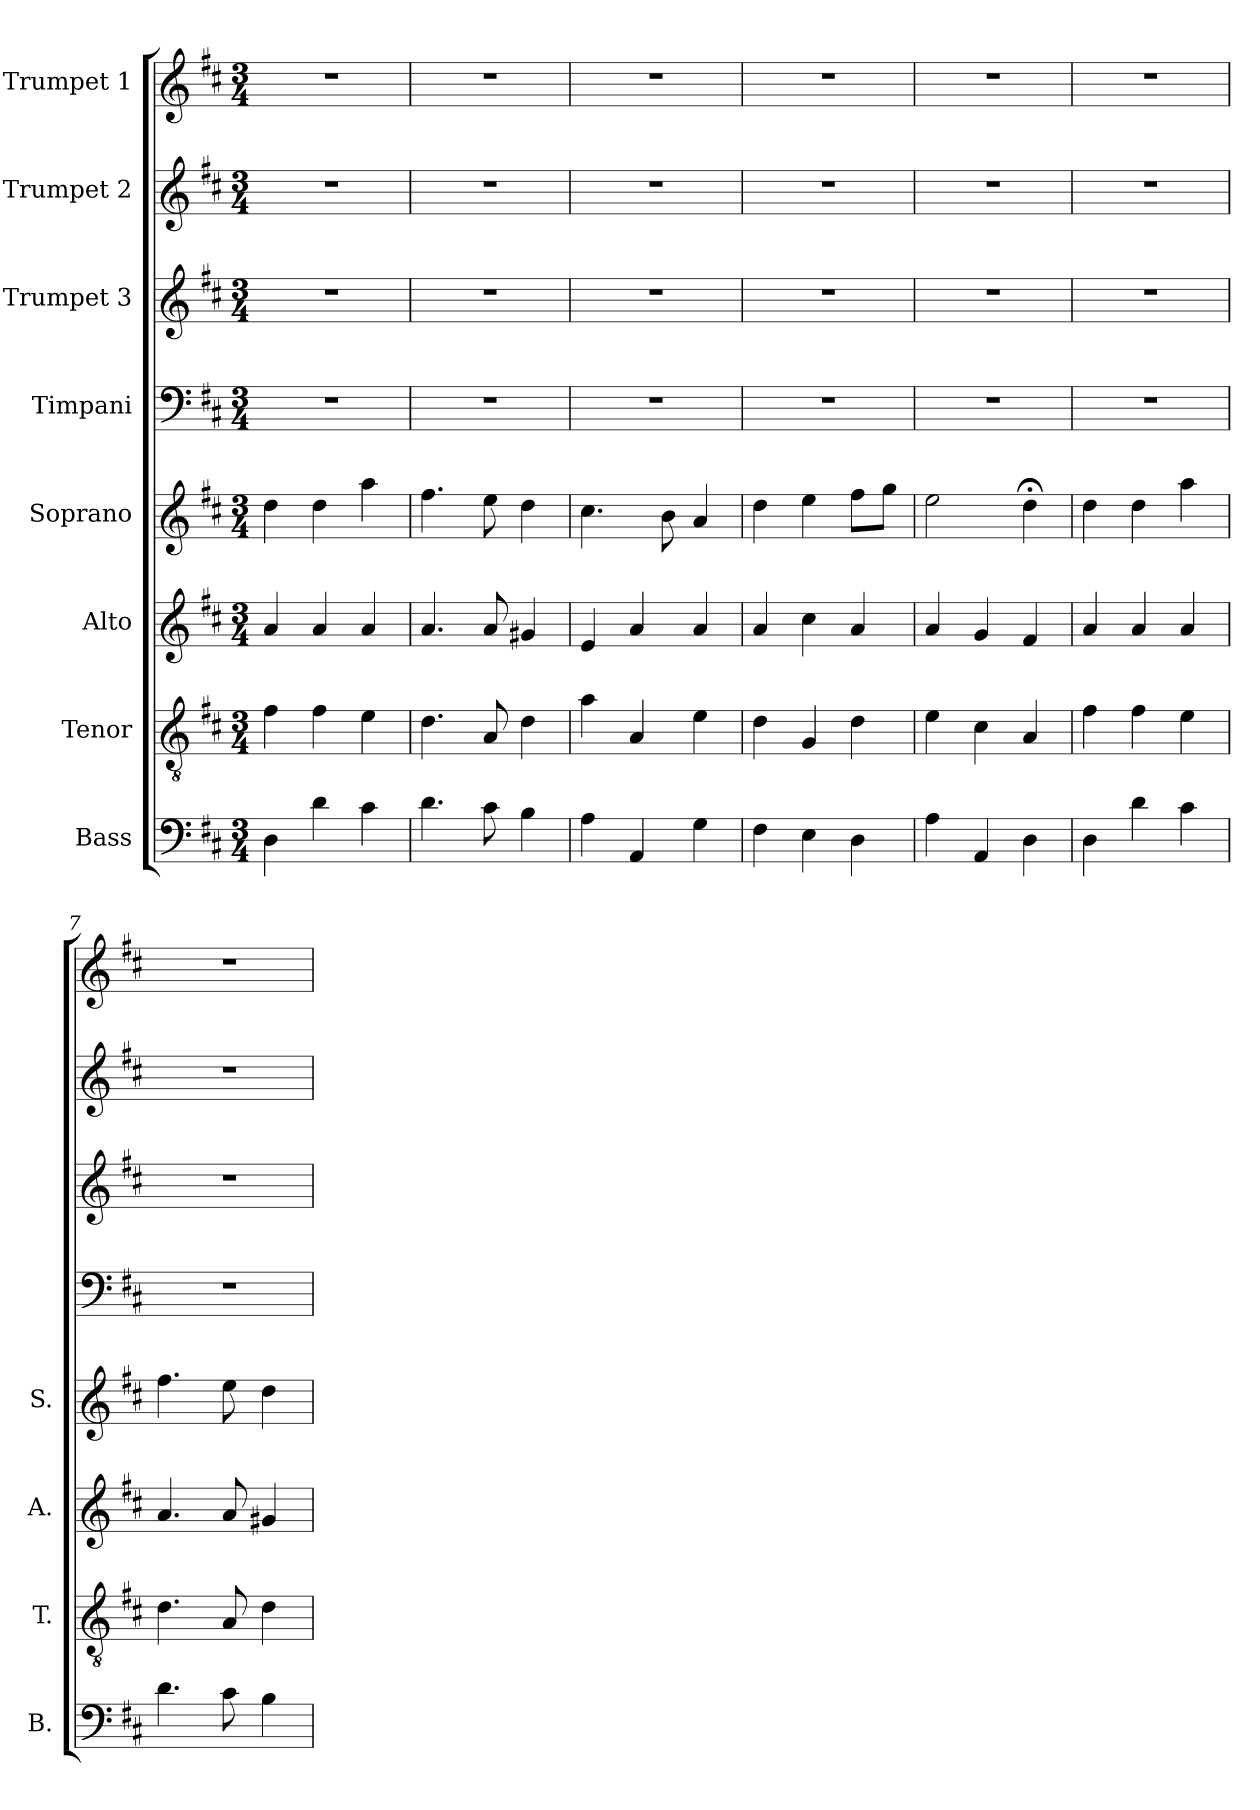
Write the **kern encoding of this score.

**kern	**kern	**kern	**kern	**kern	**kern	**kern	**kern
*part8	*part7	*part6	*part5	*part4	*part3	*part2	*part1
*staff8	*staff7	*staff6	*staff5	*staff4	*staff3	*staff2	*staff1
*I"Bass	*I"Tenor	*I"Alto	*I"Soprano	*I"Timpani	*I"Trumpet 3	*I"Trumpet 2	*I"Trumpet 1
*I'B.	*I'T.	*I'A.	*I'S.	*	*	*	*
*clefF4	*clefGv2	*clefG2	*clefG2	*clefF4	*clefG2	*clefG2	*clefG2
*k[f#c#]	*k[f#c#]	*k[f#c#]	*k[f#c#]	*k[f#c#]	*k[f#c#]	*k[f#c#]	*k[f#c#]
*D:	*D:	*D:	*D:	*D:	*D:	*D:	*D:
*M3/4	*M3/4	*M3/4	*M3/4	*M3/4	*M3/4	*M3/4	*M3/4
*MM98	*MM98	*MM98	*MM98	*MM98	*MM98	*MM98	*MM98
=1	=1	=1	=1	=1	=1	=1	=1
4D\	4f#\	4a/	4dd\	2.r	2.r	2.r	2.r
4d\	4f#\	4a/	4dd\	.	.	.	.
4c#\	4e\	4a/	4aa\	.	.	.	.
=2	=2	=2	=2	=2	=2	=2	=2
4.d\	4.d\	4.a/	4.ff#\	2.r	2.r	2.r	2.r
8c#\	8A/	8a/	8ee\	.	.	.	.
4B\	4d\	4g#X/	4dd\	.	.	.	.
=3	=3	=3	=3	=3	=3	=3	=3
4A\	4a\	4e/	4.cc#\	2.r	2.r	2.r	2.r
4AA/	4A/	4a/	.	.	.	.	.
.	.	.	8b\	.	.	.	.
4G\	4e\	4a/	4a/	.	.	.	.
=4	=4	=4	=4	=4	=4	=4	=4
4F#\	4d\	4a/	4dd\	2.r	2.r	2.r	2.r
4E\	4G/	4cc#\	4ee\	.	.	.	.
4D\	4d\	4a/	8ff#\L	.	.	.	.
.	.	.	8gg\J	.	.	.	.
=5	=5	=5	=5	=5	=5	=5	=5
4A\	4e\	4a/	2ee\	2.r	2.r	2.r	2.r
4AA/	4c#\	4g/	.	.	.	.	.
4D\	4A/	4f#/	4dd;<\	.	.	.	.
!!LO:PB:g=z
=6	=6	=6	=6	=6	=6	=6	=6
4D\	4f#\	4a/	4dd\	2.r	2.r	2.r	2.r
4d\	4f#\	4a/	4dd\	.	.	.	.
4c#\	4e\	4a/	4aa\	.	.	.	.
=7	=7	=7	=7	=7	=7	=7	=7
4.d\	4.d\	4.a/	4.ff#\	2.r	2.r	2.r	2.r
8c#\	8A/	8a/	8ee\	.	.	.	.
4B\	4d\	4g#X/	4dd\	.	.	.	.
=	=	=	=	=	=	=	=
*-	*-	*-	*-	*-	*-	*-	*-
